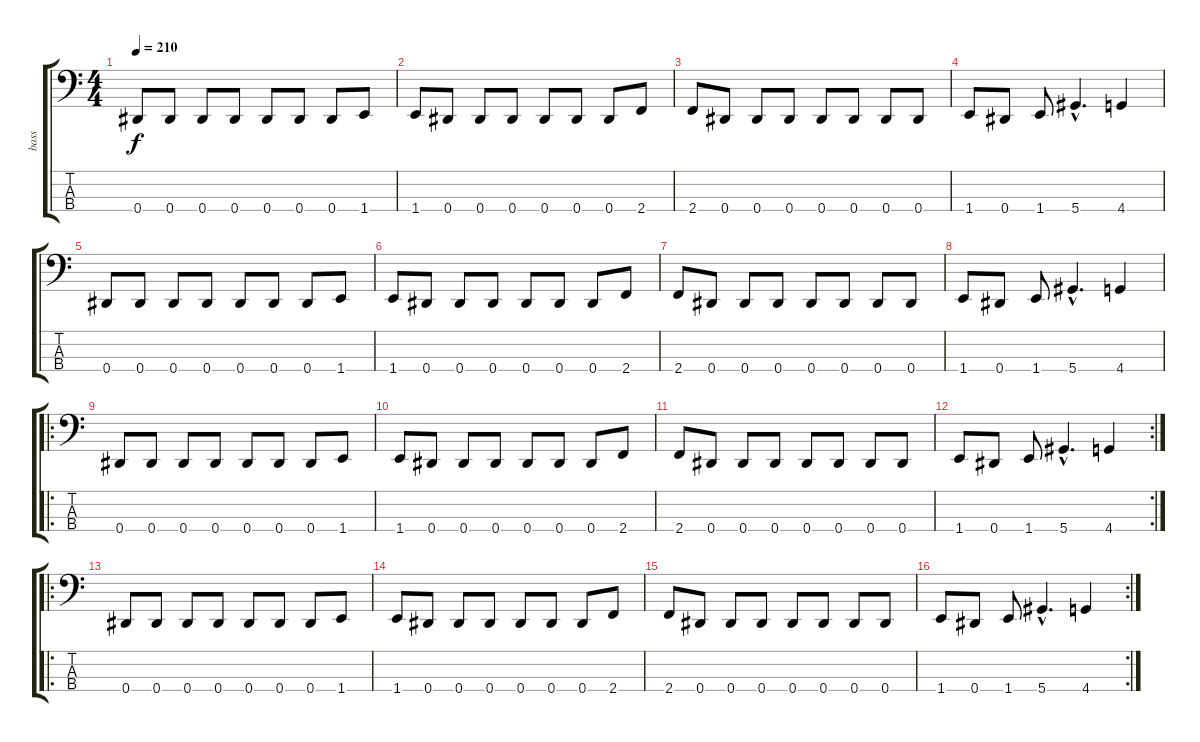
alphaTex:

\track ("bass" "bass") {instrument electricbasspick}
\staff {score tabs}
\tuning (Gb2 Db2 Ab1 Eb1) {hide}
\ts (4 4)
\tempo 210
\clef f4
\ks c
0.4.8{dy f instrument electricbasspick} 0.4.8 0.4.8 0.4.8 0.4.8 0.4.8 0.4.8 1.4.8 |
1.4.8 0.4.8 0.4.8 0.4.8 0.4.8 0.4.8 0.4.8 2.4.8 |
2.4.8 0.4.8 0.4.8 0.4.8 0.4.8 0.4.8 0.4.8 0.4.8 |
1.4.8 0.4.8 1.4.8 5.4{hac}.4{d} 4.4.4 |
0.4.8 0.4.8 0.4.8 0.4.8 0.4.8 0.4.8 0.4.8 1.4.8 |
1.4.8 0.4.8 0.4.8 0.4.8 0.4.8 0.4.8 0.4.8 2.4.8 |
2.4.8 0.4.8 0.4.8 0.4.8 0.4.8 0.4.8 0.4.8 0.4.8 |
1.4.8 0.4.8 1.4.8 5.4{hac}.4{d} 4.4.4 |
\ro
0.4.8 0.4.8 0.4.8 0.4.8 0.4.8 0.4.8 0.4.8 1.4.8 |
1.4.8 0.4.8 0.4.8 0.4.8 0.4.8 0.4.8 0.4.8 2.4.8 |
2.4.8 0.4.8 0.4.8 0.4.8 0.4.8 0.4.8 0.4.8 0.4.8 |
\rc 2
1.4.8 0.4.8 1.4.8 5.4{hac}.4{d} 4.4.4 |
\ro
0.4.8 0.4.8 0.4.8 0.4.8 0.4.8 0.4.8 0.4.8 1.4.8 |
1.4.8 0.4.8 0.4.8 0.4.8 0.4.8 0.4.8 0.4.8 2.4.8 |
2.4.8 0.4.8 0.4.8 0.4.8 0.4.8 0.4.8 0.4.8 0.4.8 |
\rc 2
1.4.8 0.4.8 1.4.8 5.4{hac}.4{d} 4.4.4
